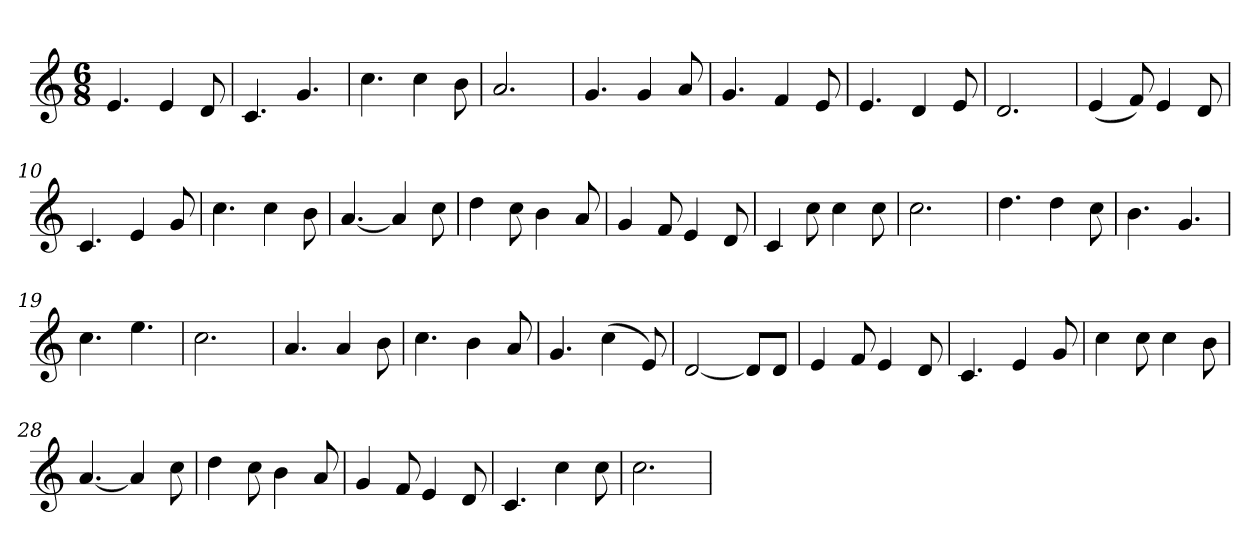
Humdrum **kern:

**kern
*part1
*staff1
*clefG2
*k[]
*M6/8
=1
4.e/
4e/
8d/
=2
4.c/
4.g/
=3
4.cc\
4cc\
8b\
=4
2.a/
=5
4.g/
4g/
8a/
=6
4.g/
4f/
8e/
=7
4.e/
4d/
8e/
=8
2.d/
=9
(<4e/
8f/)
4e/
8d/
=10
4.c/
4e/
8g/
=11
4.cc\
4cc\
8b\
!!LO:LB:g=z
=12
[4.a/
4a/]
8cc\
=13
4dd\
8cc\
4b\
8a/
=14
4g/
8f/
4e/
8d/
=15
4c/
8cc\
4cc\
8cc\
=16
2.cc\
=17
4.dd\
4dd\
8cc\
=18
4.b\
4.g/
=19
4.cc\
4.ee\
=20
2.cc\
=21
4.a/
4a/
8b\
=22
4.cc\
4b\
8a/
=23
4.g/
(>4cc\
8e/)
!!LO:LB:g=z
=24
[2d/
8d/L]
8d/J
=25
4e/
8f/
4e/
8d/
=26
4.c/
4e/
8g/
=27
4cc\
8cc\
4cc\
8b\
=28
[4.a/
4a/]
8cc\
=29
4dd\
8cc\
4b\
8a/
=30
4g/
8f/
4e/
8d/
=31
4.c/
4cc\
8cc\
=32
2.cc\
=
*-
